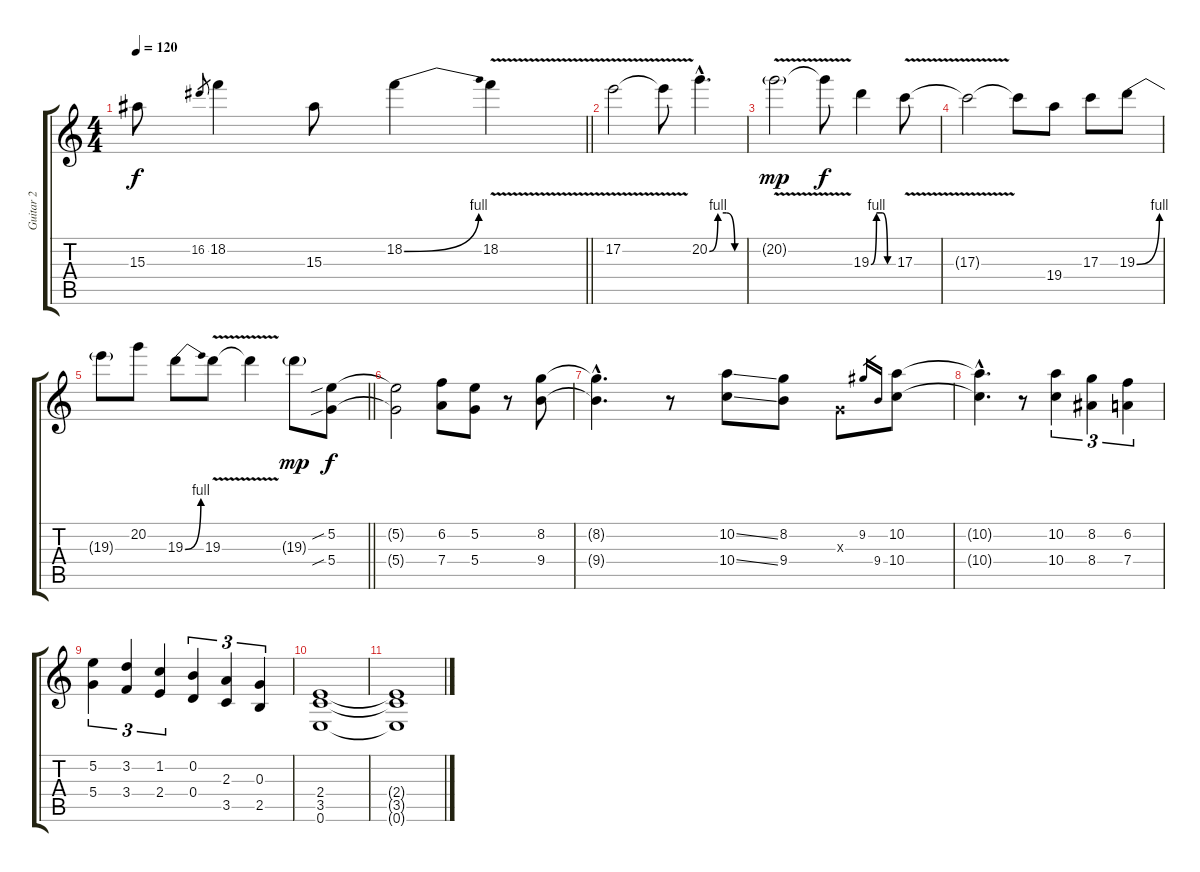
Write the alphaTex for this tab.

\track ("Guitar 2" "Guitar 2") {instrument electricguitarjazz}
\staff {score tabs}
\tuning (E4 B3 G3 D3 A2 E2) {hide}
\ts (4 4)
\tempo 120
\clef g2
\barLineRight lightlight
\ks c
15.3.8{dy f} 16.2.8{gr} 18.2.4 15.3.8 18.2{be (bend 0 0 60 4)}.4 18.2{v}.4 |
17.2{v}.2 17.2{t}.8 20.2{be (custom 0 0 15 4 30 4 45 0 60 0) hac}.4{d} |
20.2{v g}.2{dy mp} 20.2{t}.8{dy f} 19.3{be (custom 0 0 15 4 30 4 45 0 60 0)}.4 17.3{v}.8 |
17.3{t}.2 17.3{t}.8 19.4.8 17.3.8 19.3{be (bend 0 0 60 4)}.8 |
\barLineRight lightlight
19.3{t}.8 20.2.8 19.3{be (bend 0 0 60 4)}.8 19.3{v}.8 19.3{t}.4 19.3{g}.8{dy mp instrument electricguitarjazz} (5.2{sib} 5.4{sib}).8{dy f instrument electricguitarjazz} |
(5.2{t} 5.4{t}).2{volume 16 instrument electricguitarjazz} (6.2 7.4).8 (5.2 5.4).8 r.8 (8.2 9.4).8 |
(8.2{hac t} 9.4{hac t}).4{d} r.8 (10.2{ss} 10.4{ss}).8 (8.2 9.4).8 0.3{x}.8 9.2.16{gr} 9.4.16{gr} (10.2 10.4).8 |
(10.2{hac t} 10.4{hac t}).4{d} r.8 (10.2 10.4).4{tu (3 2)} (8.2 8.4).4{tu (3 2)} (6.2 7.4).4{tu (3 2)} |
(5.2 5.4).4{tu (3 2)} (3.2 3.4).4{tu (3 2)} (1.2 2.4).4{tu (3 2)} (0.2 0.4).4{tu (3 2)} (2.3 3.5).4{tu (3 2)} (0.3 2.5).4{tu (3 2)} |
(2.4 3.5 0.6).1 |
(2.4{t} 3.5{t} 0.6{t}).1
